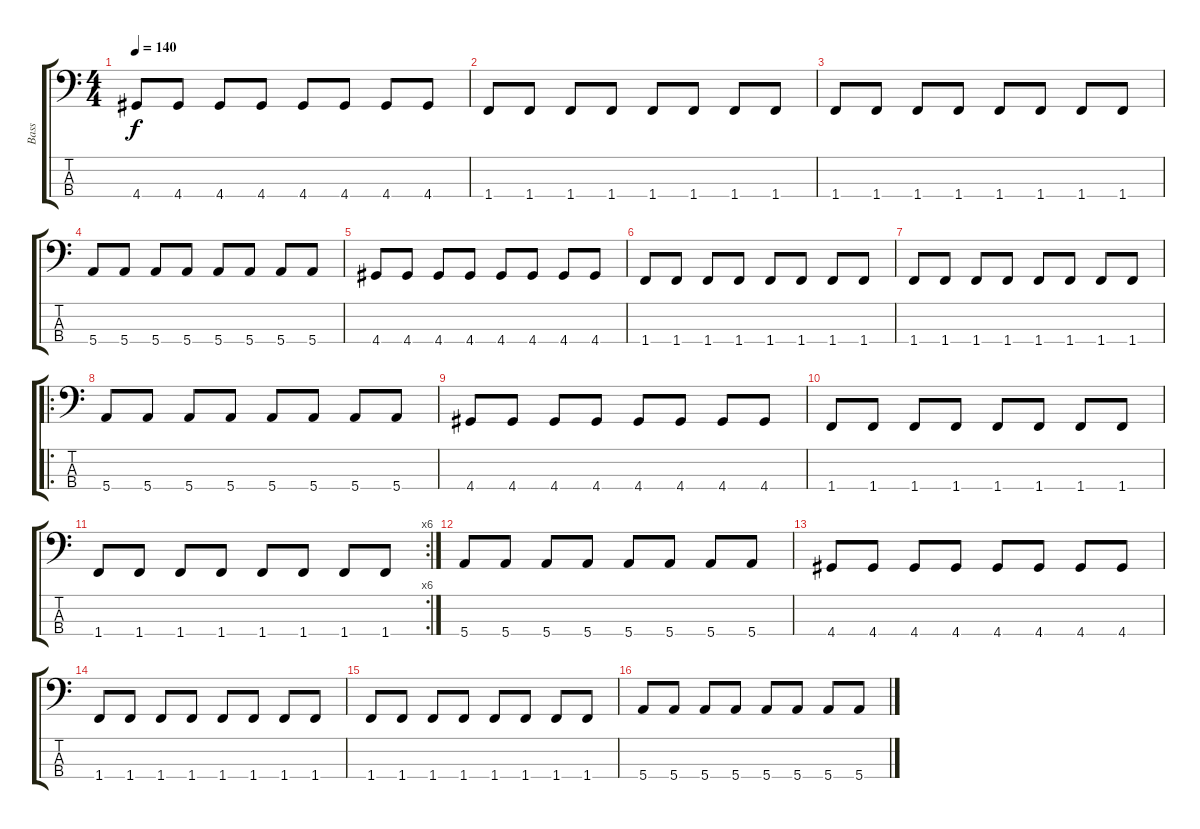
\track ("Bass" "Bass") {instrument electricbasspick}
\staff {score tabs}
\tuning (G2 D2 A1 E1) {hide}
\ts (4 4)
\tempo 140
\clef f4
\ks c
4.4.8{dy f} 4.4.8 4.4.8 4.4.8 4.4.8 4.4.8 4.4.8 4.4.8 |
1.4.8 1.4.8 1.4.8 1.4.8 1.4.8 1.4.8 1.4.8 1.4.8 |
1.4.8 1.4.8 1.4.8 1.4.8 1.4.8 1.4.8 1.4.8 1.4.8 |
5.4.8 5.4.8 5.4.8 5.4.8 5.4.8 5.4.8 5.4.8 5.4.8 |
4.4.8 4.4.8 4.4.8 4.4.8 4.4.8 4.4.8 4.4.8 4.4.8 |
1.4.8 1.4.8 1.4.8 1.4.8 1.4.8 1.4.8 1.4.8 1.4.8 |
1.4.8 1.4.8 1.4.8 1.4.8 1.4.8 1.4.8 1.4.8 1.4.8 |
\ro
5.4.8 5.4.8 5.4.8 5.4.8 5.4.8 5.4.8 5.4.8 5.4.8 |
4.4.8 4.4.8 4.4.8 4.4.8 4.4.8 4.4.8 4.4.8 4.4.8 |
1.4.8 1.4.8 1.4.8 1.4.8 1.4.8 1.4.8 1.4.8 1.4.8 |
\rc 6
1.4.8 1.4.8 1.4.8 1.4.8 1.4.8 1.4.8 1.4.8 1.4.8 |
5.4.8 5.4.8 5.4.8 5.4.8 5.4.8 5.4.8 5.4.8 5.4.8 |
4.4.8 4.4.8 4.4.8 4.4.8 4.4.8 4.4.8 4.4.8 4.4.8 |
1.4.8 1.4.8 1.4.8 1.4.8 1.4.8 1.4.8 1.4.8 1.4.8 |
1.4.8 1.4.8 1.4.8 1.4.8 1.4.8 1.4.8 1.4.8 1.4.8 |
5.4.8 5.4.8 5.4.8 5.4.8 5.4.8 5.4.8 5.4.8 5.4.8
